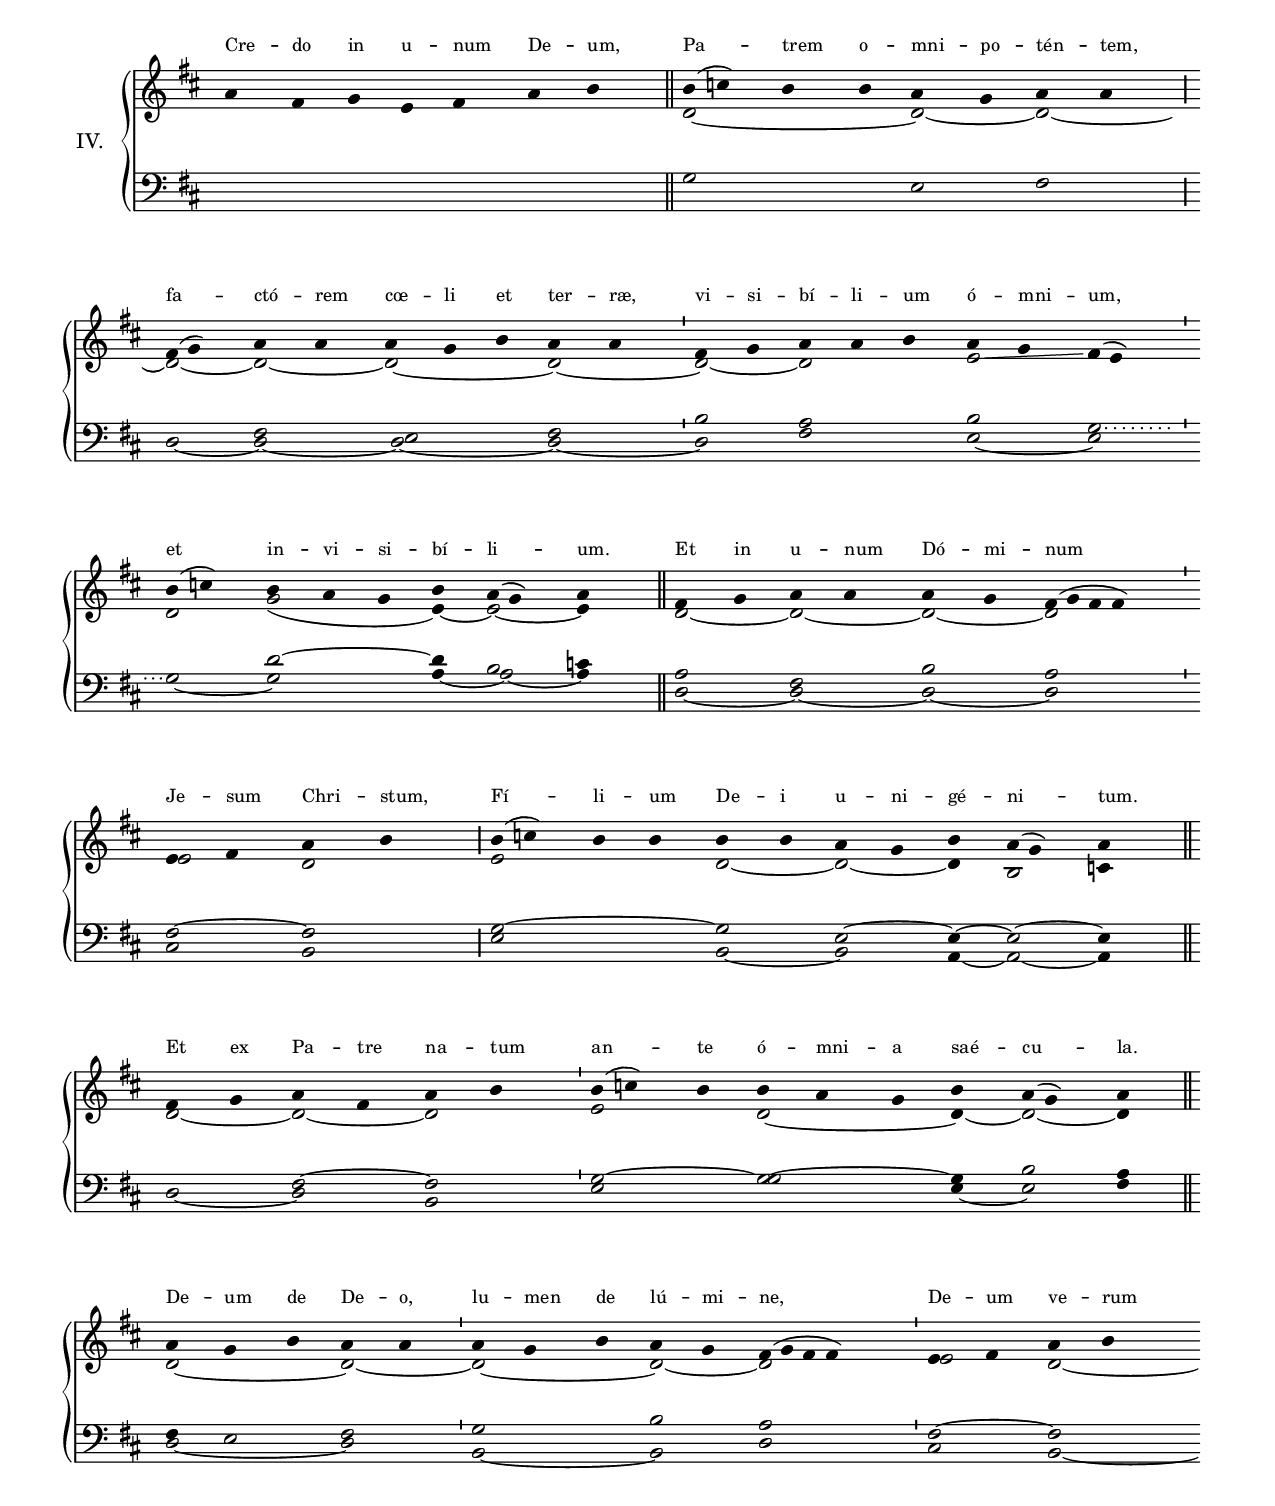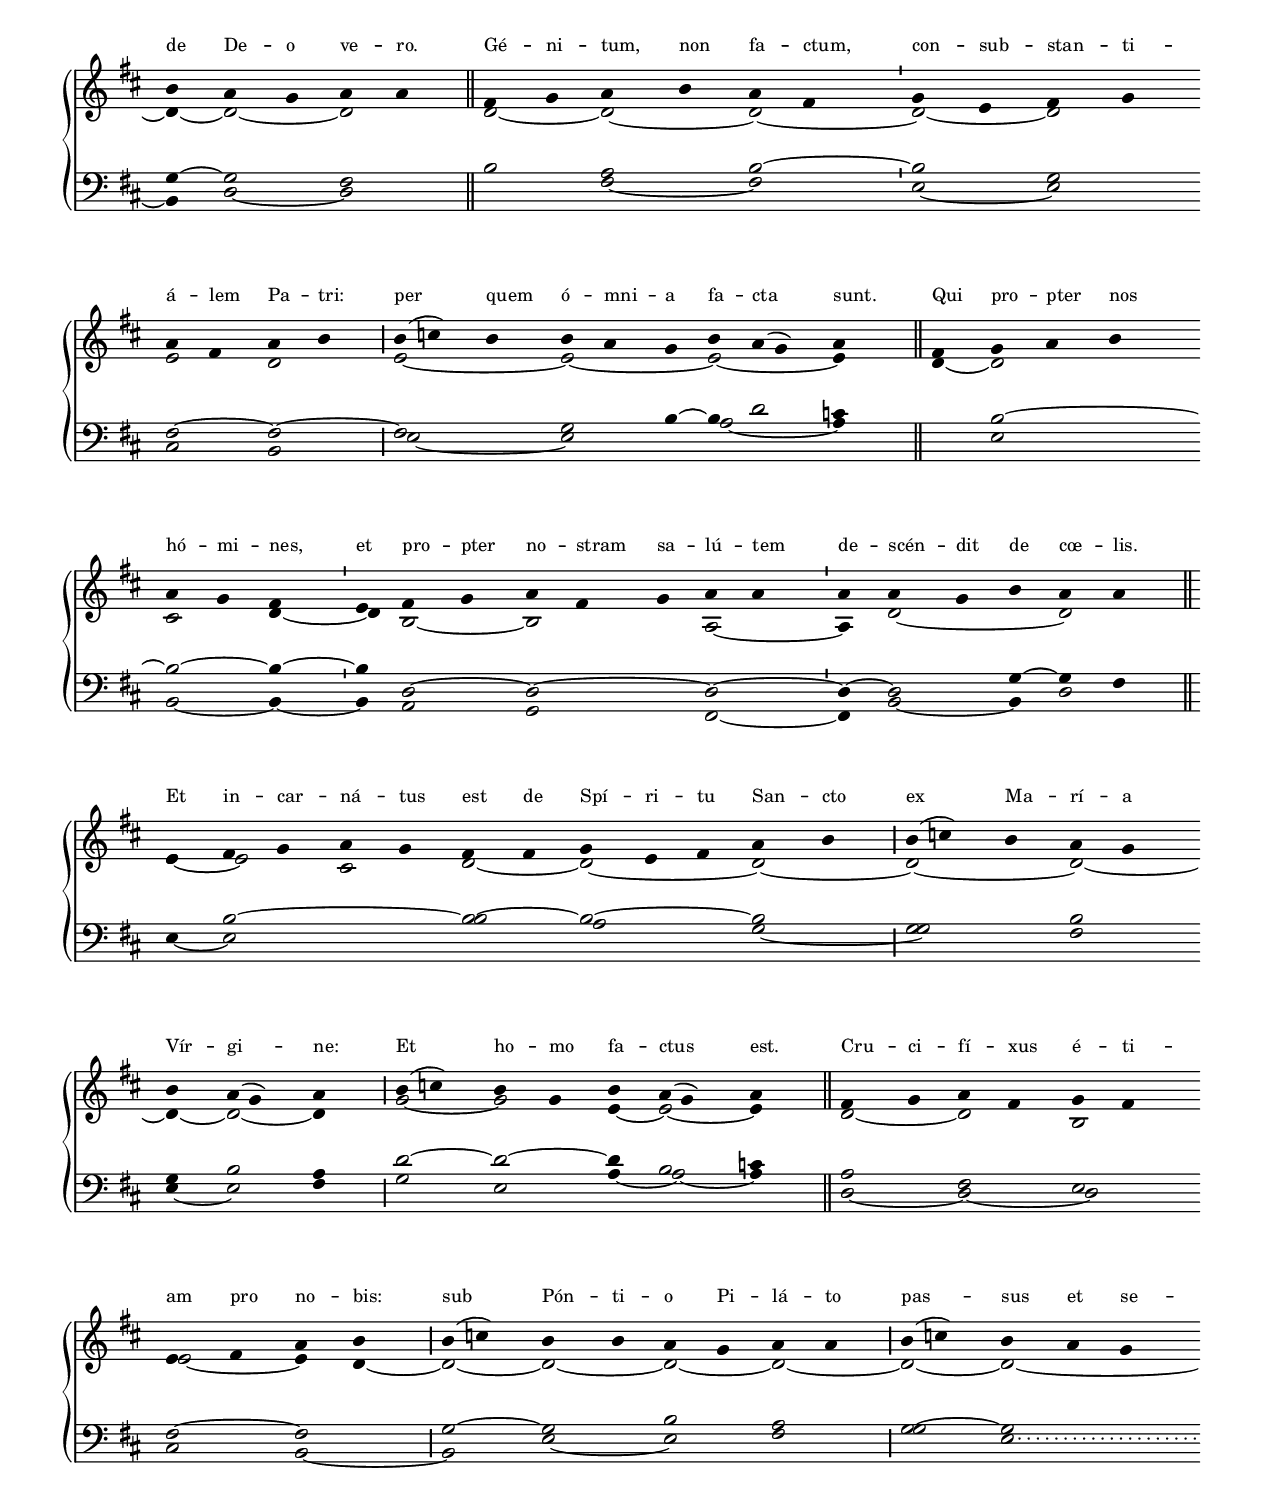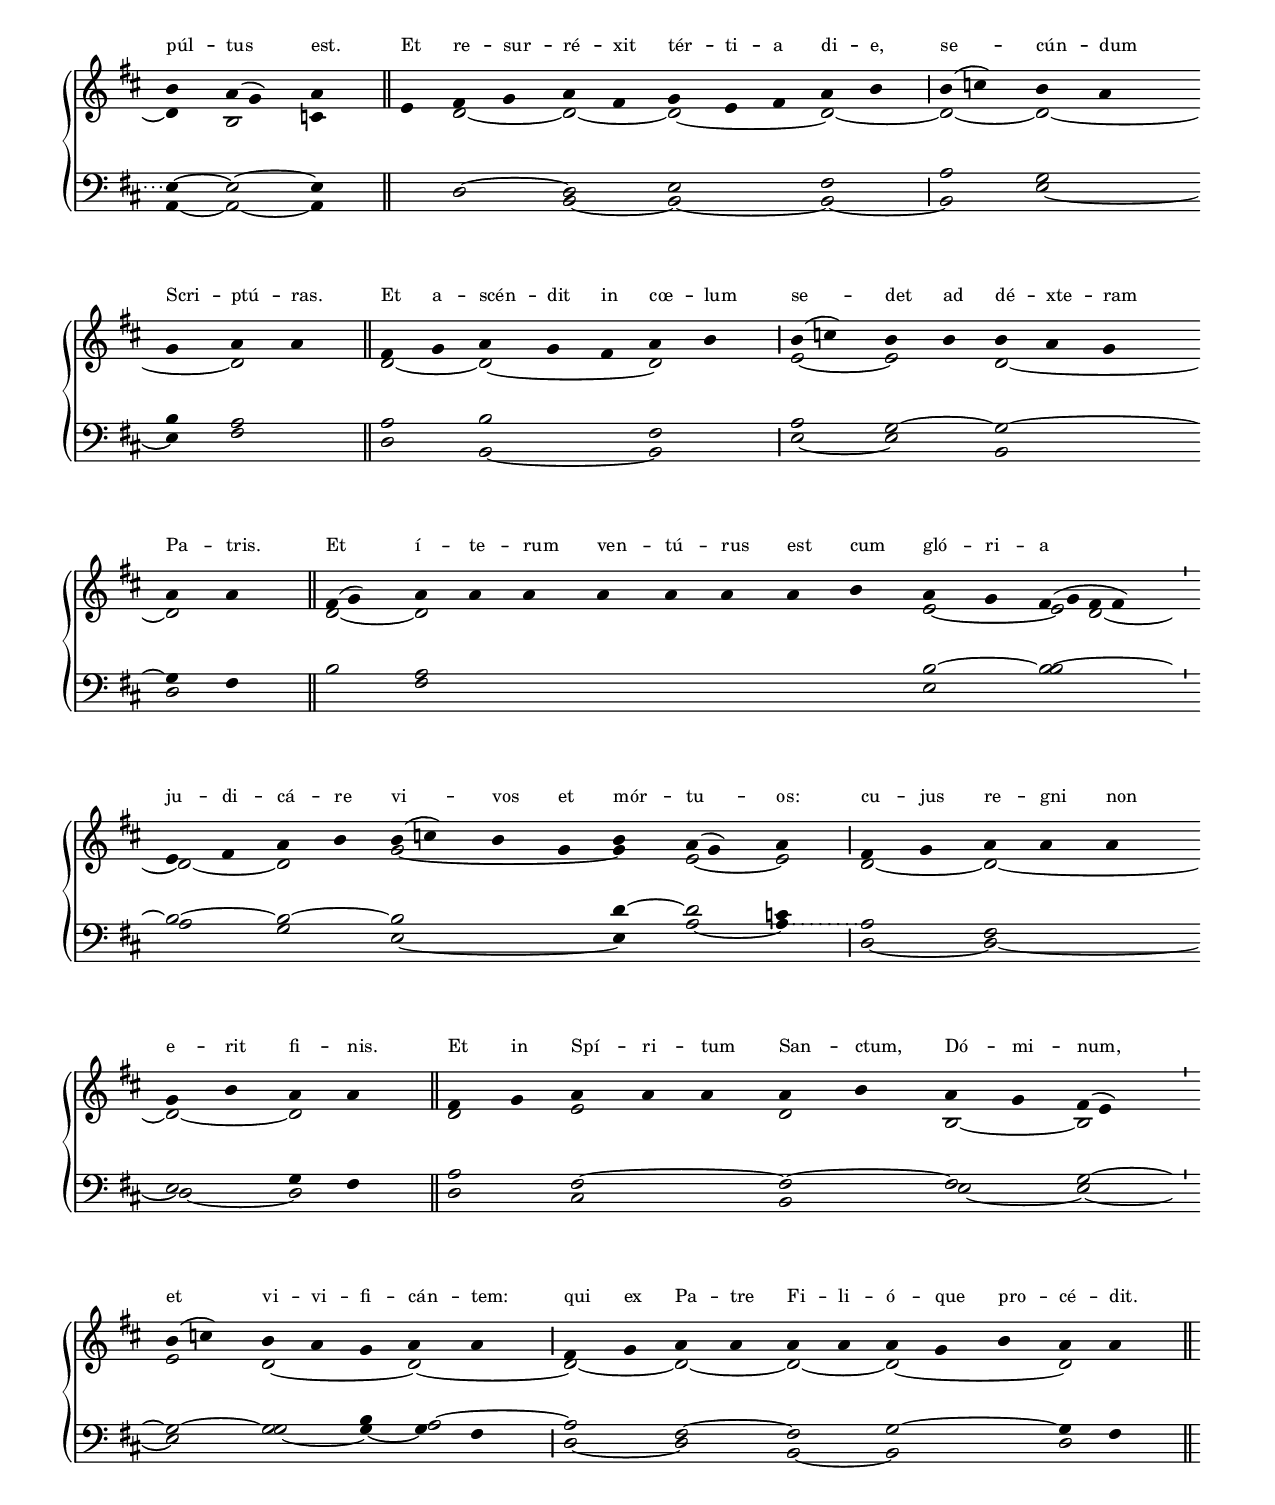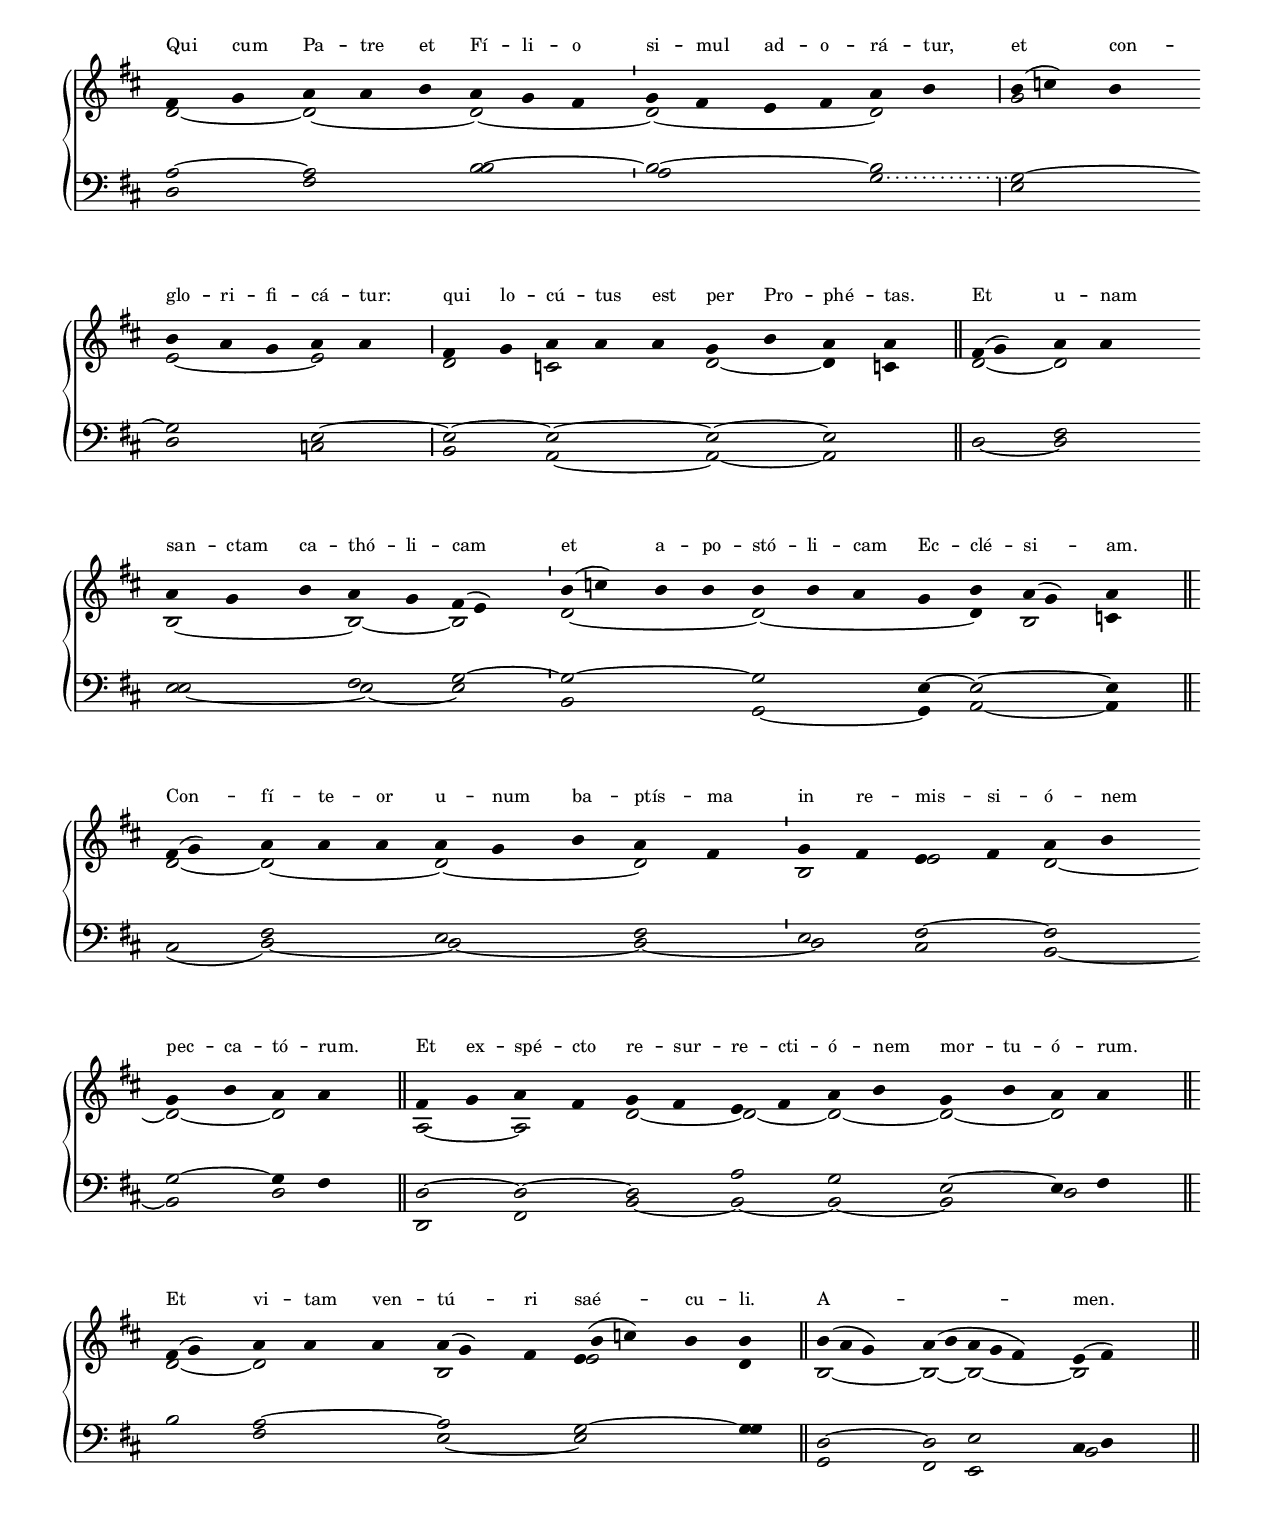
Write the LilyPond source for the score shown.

\version  "2.22.0"
\include "gregorian.ly"
\include "noh2.ily"

global = {
  \key d \major
  \cadenzaOn
}

chantText = \lyricmode {
  Cre -- do in u -- num De -- um, Pa -- trem o -- mni -- po -- tén -- tem,
  fa -- ctó -- rem cœ -- li et ter -- ræ, vi -- si -- bí -- li -- um ó -- mni -- um,
  et in -- vi -- si -- bí -- li -- um. Et in u -- num Dó -- mi -- num
  Je -- sum Chri -- stum, Fí -- li -- um De -- i u -- ni -- gé -- ni -- tum.
  Et ex Pa -- tre na -- tum an -- te ó -- mni -- a saé -- cu -- la.
  De -- um de De -- o, lu -- men de lú -- mi -- ne, De -- um ve -- rum de
  De -- o ve -- ro. Gé -- ni -- tum, non fa -- ctum, con -- sub -- stan -- ti -- á -- lem Pa -- tri:
  per quem ó -- mni -- a fa -- cta sunt. Qui pro -- pter nos hó -- mi -- nes,
  et pro -- pter no -- stram sa -- lú -- tem de -- scén -- dit de cœ -- lis.
  Et in -- car -- ná -- tus est de Spí -- ri -- tu San -- cto ex Ma -- rí -- a
  Vír -- gi -- ne: Et ho -- mo fa -- ctus est. Cru -- ci -- fí -- xus é -- ti -- am pro
  no -- bis: sub Pón -- ti -- o Pi -- lá -- to pas -- sus et se -- púl -- tus est.
  Et re -- sur -- ré -- xit tér -- ti -- a di -- e, se -- cún -- dum Scri -- ptú -- ras.
  Et a -- scén -- dit in cœ -- lum se -- det ad dé -- xte -- ram Pa -- tris.
  Et í -- te -- rum ven -- tú -- rus est cum gló -- ri -- a ju -- di -- cá -- re
  vi -- vos et mór -- tu -- os: cu -- jus re -- gni non e -- rit fi -- nis.
  Et in Spí -- ri -- tum San -- ctum, Dó -- mi -- num, et vi -- vi -- fi -- cán -- tem:
  qui ex Pa -- tre Fi -- li -- ó -- que pro -- cé -- dit. Qui cum Pa -- tre et
  Fí -- li -- o si -- mul ad -- o -- rá -- tur, et con -- glo -- ri -- fi -- cá -- tur:
  qui lo -- cú -- tus est per Pro -- phé -- tas. Et u -- nam san -- ctam
  ca -- thó -- li -- cam et a -- po -- stó -- li -- cam Ec -- clé -- si -- am.
  Con -- fí -- te -- or u -- num ba -- ptís -- ma in re -- mis -- si -- ó -- nem pec -- ca --
  tó -- rum. Et ex -- spé -- cto re -- sur -- re -- cti -- ó -- nem mor -- tu -- ó -- rum.
  Et vi -- tam ven -- tú -- ri saé -- cu -- li. A -- _ men.
}

chantMusic = \relative c' {
  %Measure 1
  a'4 fis g e fis a b \finalis

  %2
  b16( c16*3) b4 b a g a a \divisioMaior \forceBreak
  fis16( g16*3) a4 a a g b a a \divisioMinima
  fis g a a b a g fis16( e16*3) \divisioMinima \forceBreak
  b'16( c16*3) b4 a g b a16( g16*3) a4 \finalis

  %3
  fis4 g a a a g fis16( g fis fis) \divisioMinima \forceBreak
  e4 fis a b \divisioMaior
  b16( c16*3) b4 b b b a g b a16( g16*3) a4 \finalis \forceBreak

  %4
  fis4 g a fis a b \divisioMinima
  b16( c16*3) b4 b a g b a16( g16*3) a4 \finalis \forceBreak

  %5
  a4 g b a a \divisioMinima
  a g b a g fis16( g fis fis) \divisioMinima
  e4 fis a b \forceBreak
  b a g a a \finalis

  %6
  fis4 g a b a fis \divisioMinima
  g e fis g \forceBreak
  a fis a b \divisioMaior
  b16( c16*3) b4 b a g b a16( g16*3) a4 \finalis

  %7
  fis4 g a b \forceBreak
  a g fis \divisioMinima
  e fis g a fis g a a \divisioMinima
  a a g b a a \finalis \forceBreak

  %8
  e4 fis g a g fis fis g e fis a b \divisioMaior
  b16( c16*3) b4 a g \forceBreak
  b a16( g16*3) a4 \divisioMaior
  b16( c16*3) b4 g b a16( g16*3) a4 \finalis

  %9
  fis4 g a fis g fis \forceBreak
  e fis a b \divisioMaior
  b16( c16*3) b4 b a g a a \divisioMaior
  b16( c16*3) b4 a g \forceBreak
  b a16( g16*3) a4 \finalis

  %10
  e4 fis g a fis g e fis a b \divisioMaior
  b16( c16*3) b4 a \forceBreak
  g a a \finalis

  %11
  fis4 g a g fis a b \divisioMaior
  b16( c16*3) b4 b b a g \forceBreak
  a a \finalis

  %12
  fis16( g16*3) a4 a a a a a a b a g fis16( g fis fis) \divisioMinima \forceBreak
  e4 fis a b b16( c16*3) b4 g b a16( g16*3) a4 \divisioMaior
  fis g a a a \forceBreak
  g b a a \finalis

  %13
  fis4 g a a a a b a g fis16( e16*3) \divisioMinima \forceBreak
  b'16( c16*3) b4 a g a a \divisioMaior
  fis g a a a a a g b a a \finalis \forceBreak

  %14
  fis4 g a a b a g fis \divisioMinima
  g fis e fis a b \divisioMaior
  b16( c16*3) b4 \forceBreak
  b a g a a \divisioMaior
  fis g a a a g b a a \finalis

  %15
  fis16( g16*3) a4 a \forceBreak
  a g b a g fis16( e16*3) \divisioMinima
  b'16( c16*3) b4 b b b a g b a16( g16*3) a4 \finalis \forceBreak

  %16
  fis16( g16*3) a4 a a a g b a fis \divisioMinima
  g fis e fis a b \forceBreak
  g b a a \finalis

  %17
  fis g a fis g fis e fis a b g b a a \finalis \forceBreak

  %18
  fis16( g16*3) a4 a a a16( g16*3) fis4 e16( b' c4) b b \finalis

  %19
  b16( a g4) a16( b a g fis4) e( fis) \finalis
}

altoMusic = \relative c' {
  %1
  s2*3 s4

  %2
  d2*3/2~ d2~ d~
  d2*1/2~ d2~ d2*3/2~ d2~
  d~ d2*3/2 e2 \glissando fis4
  d2*1/2 g2*3/2( e4)~ e2*1/2~ e4

  %3
  d2~ d~ d~ d2*1/2
  e2 d
  e2*3/2 d2~ d~ d4 b2*1/2 c4

  %4
  d2~ d~ d
  e d2*3/2~ d4~ d2*1/2~ d4

  %5
  d2*3/2~ d2~ d2*3/2~ d2~ d2*1/2
  e2 d2~ d4~ d2~ d

  %6
  d2~ d~ d~ d~ d e d
  e~ e2*3/2~ e2~ e4

  %7
  d4~ d2*3/2 cis2 d4~
  d b2~ b2*3/2 a2~
  a4 d2*3/2~ d2

  %8
  e4~ e2 cis d~ d2*3/2~ d2~
  d~ d~ d4~ d2*1/2~ d4
  g2*1/2~ g2 e4~ e2*1/2~ e4

  %9
  d2~ d b e~ e4 d~
  d2*1/2~ d2~ d~ d~
  d2*1/2~ d2*3/2~ d4 b2*1/2 c4

  %10
  s4 d2~ d~ d2*3/2~ d2~
  d2*1/2~ d2~ \set tieWaitForNote = ##t
  s4 d2       \set tieWaitForNote = ##f

  %11
  d2~ d2*3/2~ d2
  e2*1/2~ e2 d2*3/2~ d2

  %12
  d2*1/2~ d2*4 e2~ e2*1/4 d~
  d2~ d g2*3/2~ g4 e2*1/2~ e
  d2~ d2*3/2~ d2~ d

  %13
  d2 e2*3/2 d2 b2~ b2*1/2
  e2*1/2 d2*3/2~ d2~
  d~ d~ d~ d2*3/2~ d2

  %14
  d2~ d2*3/2~ d~
  d2*2~ d2
  g e2*3/2~ e2
  d2 c2*3/2 d2~ d4 c

  %15
  d2*1/2~ d2 b2*3/2~ b2~ b2*1/2
  d2*3/2~ d2*2~ d4 b2*1/2 c4

  %16
  d2*1/2~ d2*3/2~ d~ d2
  b e d~ d~ d

  %17
  a2~ a d~ d~ d~ d~ d

  %18
  d2*1/2~ d2*3/2 b2 e2*5/4 d4

  %19
  b2*3/4~ b2*1/4~ b2*3/4~ b2
}

tenorMusic = \relative c' {
  %1
  s2*3 s4 \finalis

  %2
  g2*3/2 e2 fis \divisioMaior
  s4 fis2 \shiftRightB e 2*3/2 fis2 \divisioMinima
  b a2*3/2 b2 g2*1/2 \divisioMinima
  s4 d'2*3/2~ d4 b2*1/2 c4 \finalis

  %3
  a2 fis b a2*1/2 \divisioMinima
  fis2~ fis \divisioMaior
  g2*3/2~ g2 e~ e4~ e2*1/2~ e4 \finalis

  %4
  s2 fis~ fis \divisioMinima
  g~ g2*3/2~ g4 b2*1/2 a4 \finalis

  %5
  fis4 e2 fis \divisioMinima
  g2*3/2 b2 a2*1/2 \divisioMinima
  fis2~ fis g4~ g2 fis \finalis

  %6
  b2 a b~ \divisioMinima
  b g fis~ fis~ \divisioMaior
  fis g b4~ b d2*1/2 c4 \finalis

  %7
  s4 b2*3/2~ b2~ b4~ \divisioMinima
  b d,2~ d2*3/2~ d2~ \divisioMinima
  d4~ d2 g4~g fis \finalis

  %8
  s4 b2*2~ b2~ b2*3/2~ b2 \divisioMaior
  g2 b g4 b2*1/2 a4 \divisioMaior
  d2*1/2~ d2~ d4 b2*1/2 c4 \finalis

  %9
  a2 fis e fis~ fis \divisioMaior
  g2*1/2~ g2 b a \divisioMaior
  g2*1/2~ g2*3/2 e4~ e2*1/2~ e4 \finalis

  %10
  s4
  d2~ d e2*3/2 fis2 \divisioMaior
  a2*1/2 g2 b4 a2 \finalis

  %11
  a2 b2*3/2 fis2 \divisioMaior
  a2*1/2 g2~ g2*3/2~ g4 fis \finalis

  %12
  b2*1/2 a2*4 b2~ b2*1/2~ \divisioMinima
  b2~ b~ b2*3/2 d4~ d2*1/2 c4 \divisioMaior
  a2 fis2*3/2 e2 g4 fis \finalis

  %13
  a2 fis2*3/2~ fis2~ fis g2*1/2~ \divisioMinima
  g~ g2 b4 \shiftRightB a2~ \divisioMaior
  a fis~ fis g2*3/2~ g4 fis \finalis

  %14
  a2~ a2*3/2 b~ \divisioMinima
  b2*2~ b2 \divisioMaior
  g2~ g2*3/2 e2~ \divisioMaior
  e~ e2*3/2~ e2~ e \finalis

  %15
  s4 fis2 e2*3/2 fis2 g2*1/2~ \divisioMinima
  g2*3/2~ g e4~ e2~ e4 \finalis

  %16
  s4 fis2*3/2 e fis2 \divisioMinima
  e fis~fis g~ g4 fis \finalis

  %17
  d2~ d~ d a' g e~ e4 fis \finalis

  %18
  b2*1/2 a2*3/2~ a2 g2*5/4~ g4 \finalis

  %19
  d2*3/4~ d2*1/4 e2*3/4 cis4 d \finalis
}

bassMusic = \relative c {
  %1
  s2*3 s4

  %2
  s4 s2*3
  d2*1/2~ d2~ d2*3/2~ d2~
  d fis2*3/2 e2~ e2*1/2
  g2*1/2~ g2*3/2 a4~ a2*1/2~ a4

  %3
  d,2~ d~ d~ d2*1/2
  cis2 b
  e2*3/2 b2~ b a4~ a2*1/2~ a4

  %4
  d2~ d b
  e \shiftRight g2*3/2 e4~ e2*1/2 fis4

  %5
  d2*3/2~ d2
  b2*3/2~ b2 d2*1/2
  cis2 b~ b4 d2~ d

  %6
  s2 fis~ fis
  e~ e cis b
  e~ e2*3/2 a2~ a4

  %7
  s4 e2*3/2 b2~ b4~
  b a2 g2*3/2 fis2~
  fis4 b2~ b4 d2

  %8
  e4~ e2*2 \shiftRight b'2 a2*3/2 g2~
  \shiftRight g fis e4~ e2*1/2 fis4
  g2*1/2 e2 a4~ a2*1/2~ a4

  %9
  d,2~ d~ d cis b~
  b2*1/2 e2~ e fis
  \shiftRight g2*1/2 e2*3/2 a,4~ a2*1/2~ a4

  %10
  s4 s2 b~ b2*3/2~ b2~
  b2*1/2 e2~ e4 fis2

  %11
  d2 b2*3/2~ b2
  e2*1/2~ e2 b2*3/2 d2

  %12
  s4 fis2*4 e2 \shiftRight b'2*1/2
  a2 g e2*3/2~ e4 a2*1/2~ a4
  d,2~ d2*3/2~ d2~ d

  %13
  d2 cis2*3/2 b2 e~ e2*1/2~
  e \shiftRight g2~ g4~ g fis
  d2~ d b~ b2*3/2 d2

  %14
  d2 fis2*3/2 \shiftRight b
  a2*2 g2
  e d2*3/2 c2
  b a2*3/2~ a2~ a

  %15
  d2*1/2~ d2 \shiftRight e2*3/2~ e2~ e2*1/2
  b2*3/2 g~ g4 a2~ a4

  %16
  cis2*1/2( d2*3/2)~ d~ d2~
  d cis b~ b d

  %17
  d,2 fis b~ b~ b~ b d

  %18
  s4 fis2*3/2 e2~ e2*5/4 \shiftRight g4

  %19
  g,2*3/4 fis2*1/4 e2*3/4 b'2
}

voiceLines = \relative c' {
  \voiceLineStyle

  %2
  s2*14 s4
  \allowVoiceLineBreak
  \voiceLine "down" "down" g2*1/2 g

  %9
  s2*73 s4
  \allowVoiceLineBreak
  \voiceLine "down" "down" e2*3/2 e4

  %12
  s2*27
  \offsetVoiceLineY
  \voiceLine "down" "down" a4 a2

  %14
  s2*23
  \voiceLine "down" "down" g2 g4
}

\score {
  <<
  \new Lyrics
  \new GrandStaff <<
    \set GrandStaff.instrumentName = "IV."

    \new Staff = up <<
      \new Voice = "chant" {
        \voiceOne \global \chantMusic
      }
      \new Voice {
        \voiceTwo \global \altoMusic
      }
    >>

    \new Staff = down <<
      \clef bass
      \new Voice {
        \voiceOne \global \tenorMusic
      }
      \new Voice {
        \voiceTwo \global \bassMusic
      }
      \new Voice {
        \voiceThree \global \voiceLines
      }
    >>

    >>
    \context Lyrics {
      \lyricsto chant \chantText
    }
  >>
}
